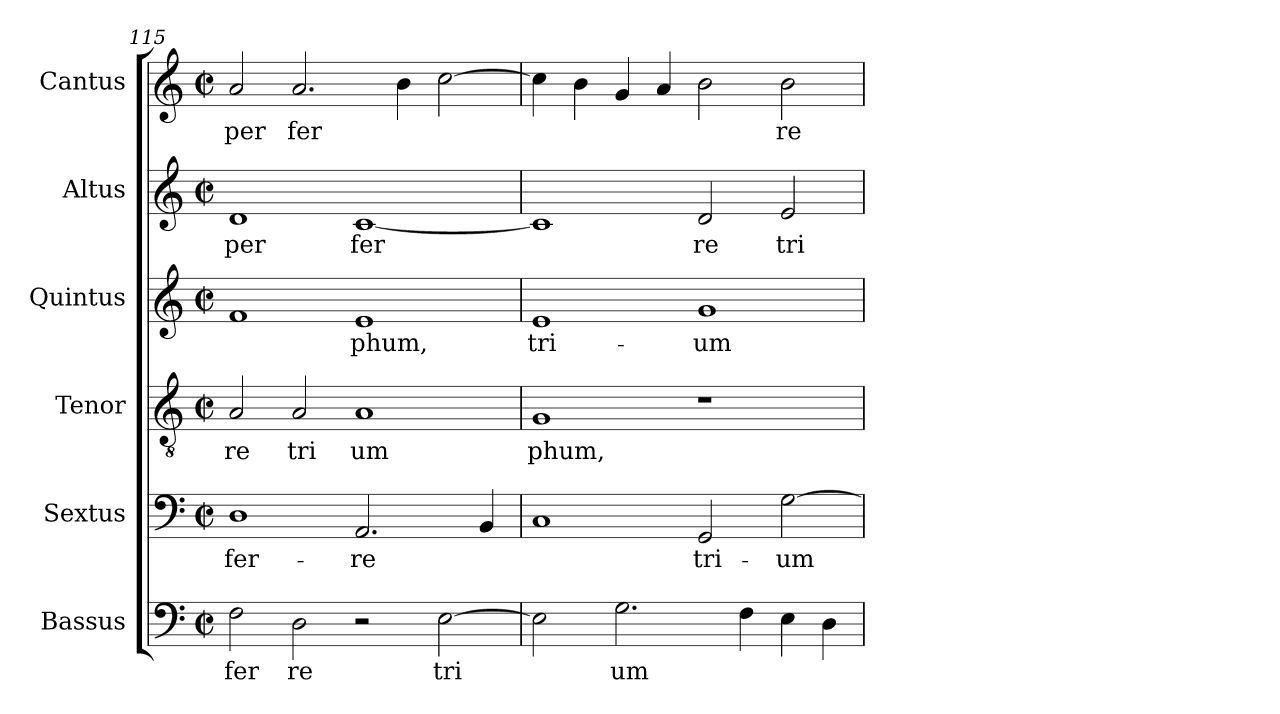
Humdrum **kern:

**kern	**text	**kern	**text	**kern	**text	**kern	**text	**kern	**text	**kern	**text
*part6	*part6	*part5	*part5	*part4	*part4	*part3	*part3	*part2	*part2	*part1	*part1
*staff6	*staff6	*staff5	*staff5	*staff4	*staff4	*staff3	*staff3	*staff2	*staff2	*staff1	*staff1
*I"Bassus	*	*I"Sextus	*	*I"Tenor	*	*I"Quintus	*	*I"Altus	*	*I"Cantus	*
*I'Bassus	*	*I'Sextus	*	*I'Tenor	*	*I'Quintus	*	*I'Altus	*	*I'Cantus	*
!!LO:LB:g=z
*clefF4	*	*clefF4	*	*clefGv2	*	*clefG2	*	*clefG2	*	*clefG2	*
*k[]	*	*k[]	*	*k[]	*	*k[]	*	*k[]	*	*k[]	*
*C:	*	*C:	*	*C:	*	*C:	*	*C:	*	*C:	*
*M2/2	*	*M2/2	*	*M2/2	*	*M2/2	*	*M2/2	*	*M2/2	*
*met(c|)	*	*met(c|)	*	*met(c|)	*	*met(c|)	*	*met(c|)	*	*met(c|)	*
=115	=115	=115	=115	=115	=115	=115	=115	=115	=115	=115	=115
!	!LO:LY:b	!	!LO:LY:b:cj	!	!LO:LY:b:cj	!	!LO:LY:b:cj	!	!LO:LY:b:cj	!	!LO:LY:b:cj
2F\	fer	1D	fer-	2A/	re	1f	--	1d	per	2a/	per
!	!LO:LY:b	!	!	!	!LO:LY:b:cj	!	!	!	!	!	!LO:LY:b:cj
2D\	re	.	.	2A/	tri	.	.	.	.	2.a/	fer
!	!	!	!LO:LY:b:cj	!	!LO:LY:b:cj	!	!LO:LY:b:cj	!	!LO:LY:b:cj	!	!
2r	.	2.AA/	-re	1A	um	1e	-phum,	[<1c	fer	.	.
!	!	!	!	!	!	!	!	!	!	!	!LO:LY:b:cj
.	.	.	.	.	.	.	.	.	.	4b\	.
!	!LO:LY:b	!	!	!	!	!	!	!	!	!	!LO:LY:b:cj
[>2E\	tri	.	.	.	.	.	.	.	.	[>2cc\	.
!	!	!	!LO:LY:b:cj	!	!	!	!	!	!	!	!
.	.	4BB/	.	.	.	.	.	.	.	.	.
=116	=116	=116	=116	=116	=116	=116	=116	=116	=116	=116	=116
!	!LO:LY:b	!	!LO:LY:b:cj	!	!LO:LY:b:cj	!	!LO:LY:b:cj	!	!LO:LY:b:cj	!	!LO:LY:b:cj
2E\]	.	1C	.	1G	phum,	1e	tri-	1c]	.	4cc\]	.
!	!	!	!	!	!	!	!	!	!	!	!LO:LY:b:cj
.	.	.	.	.	.	.	.	.	.	4b\	.
!	!LO:LY:b	!	!	!	!	!	!	!	!	!	!LO:LY:b:cj
2.G\	um	.	.	.	.	.	.	.	.	4g/	.
!	!	!	!	!	!	!	!	!	!	!	!LO:LY:b:cj
.	.	.	.	.	.	.	.	.	.	4a/	.
!	!	!	!LO:LY:b:cj	!	!	!	!LO:LY:b:cj	!	!LO:LY:b:cj	!	!LO:LY:b:cj
.	.	2GG/	tri-	1r	.	1g	-um-	2d/	re	2b\	.
!	!LO:LY:b	!	!	!	!	!	!	!	!	!	!
4F\	.	.	.	.	.	.	.	.	.	.	.
!	!LO:LY:b	!	!LO:LY:b:cj	!	!	!	!	!	!LO:LY:b:cj	!	!LO:LY:b:cj
4E\	.	[>2G\	-um-	.	.	.	.	2e/	tri	2b\	re
!	!LO:LY:b	!	!	!	!	!	!	!	!	!	!
4D\	.	.	.	.	.	.	.	.	.	.	.
=	=	=	=	=	=	=	=	=	=	=	=
*-	*-	*-	*-	*-	*-	*-	*-	*-	*-	*-	*-
